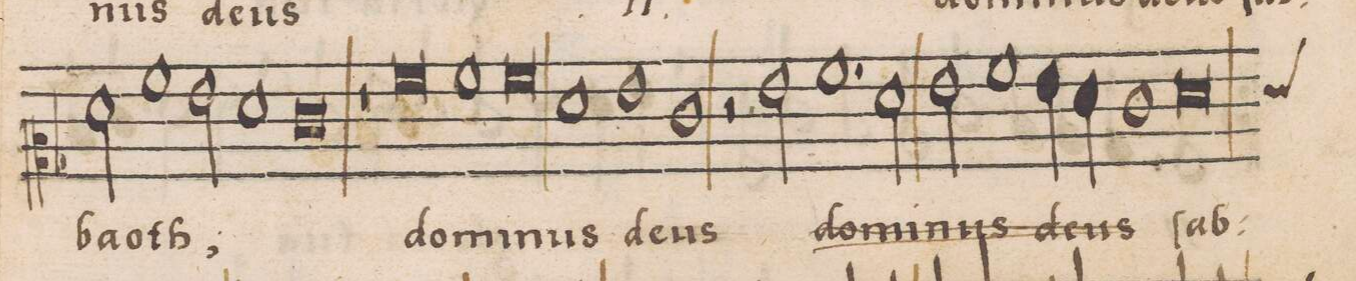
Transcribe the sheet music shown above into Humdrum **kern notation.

**kern	**text
*I"CANTVS	*
*clefC2	*
*k[b-]	*
*met(C|)	*
*M2/1	*
2f\	-ba-
1a\	-oth;
=19-	=19-
2g\	.
1f	.
=20-	=20-
0e	.
=21-	=21-
1r	.
0a	do-
=22-	=22-
1a	-mi-
=23-	=23-
0a	-nus
=24-	=24-
1f	.
1g	de-
=25-	=25-
1e	-us
2r	.
2g\	[[do-
=26-	=26-
1.a	-mi-
2f\	.
=27-	=27-
2g\	-nus
1a	de-
4g\	.
4f\	.
=28-	=28-
1e	-us]]
*custos:f	*
0f	ſab-
=29-	=29-
*-	*-
